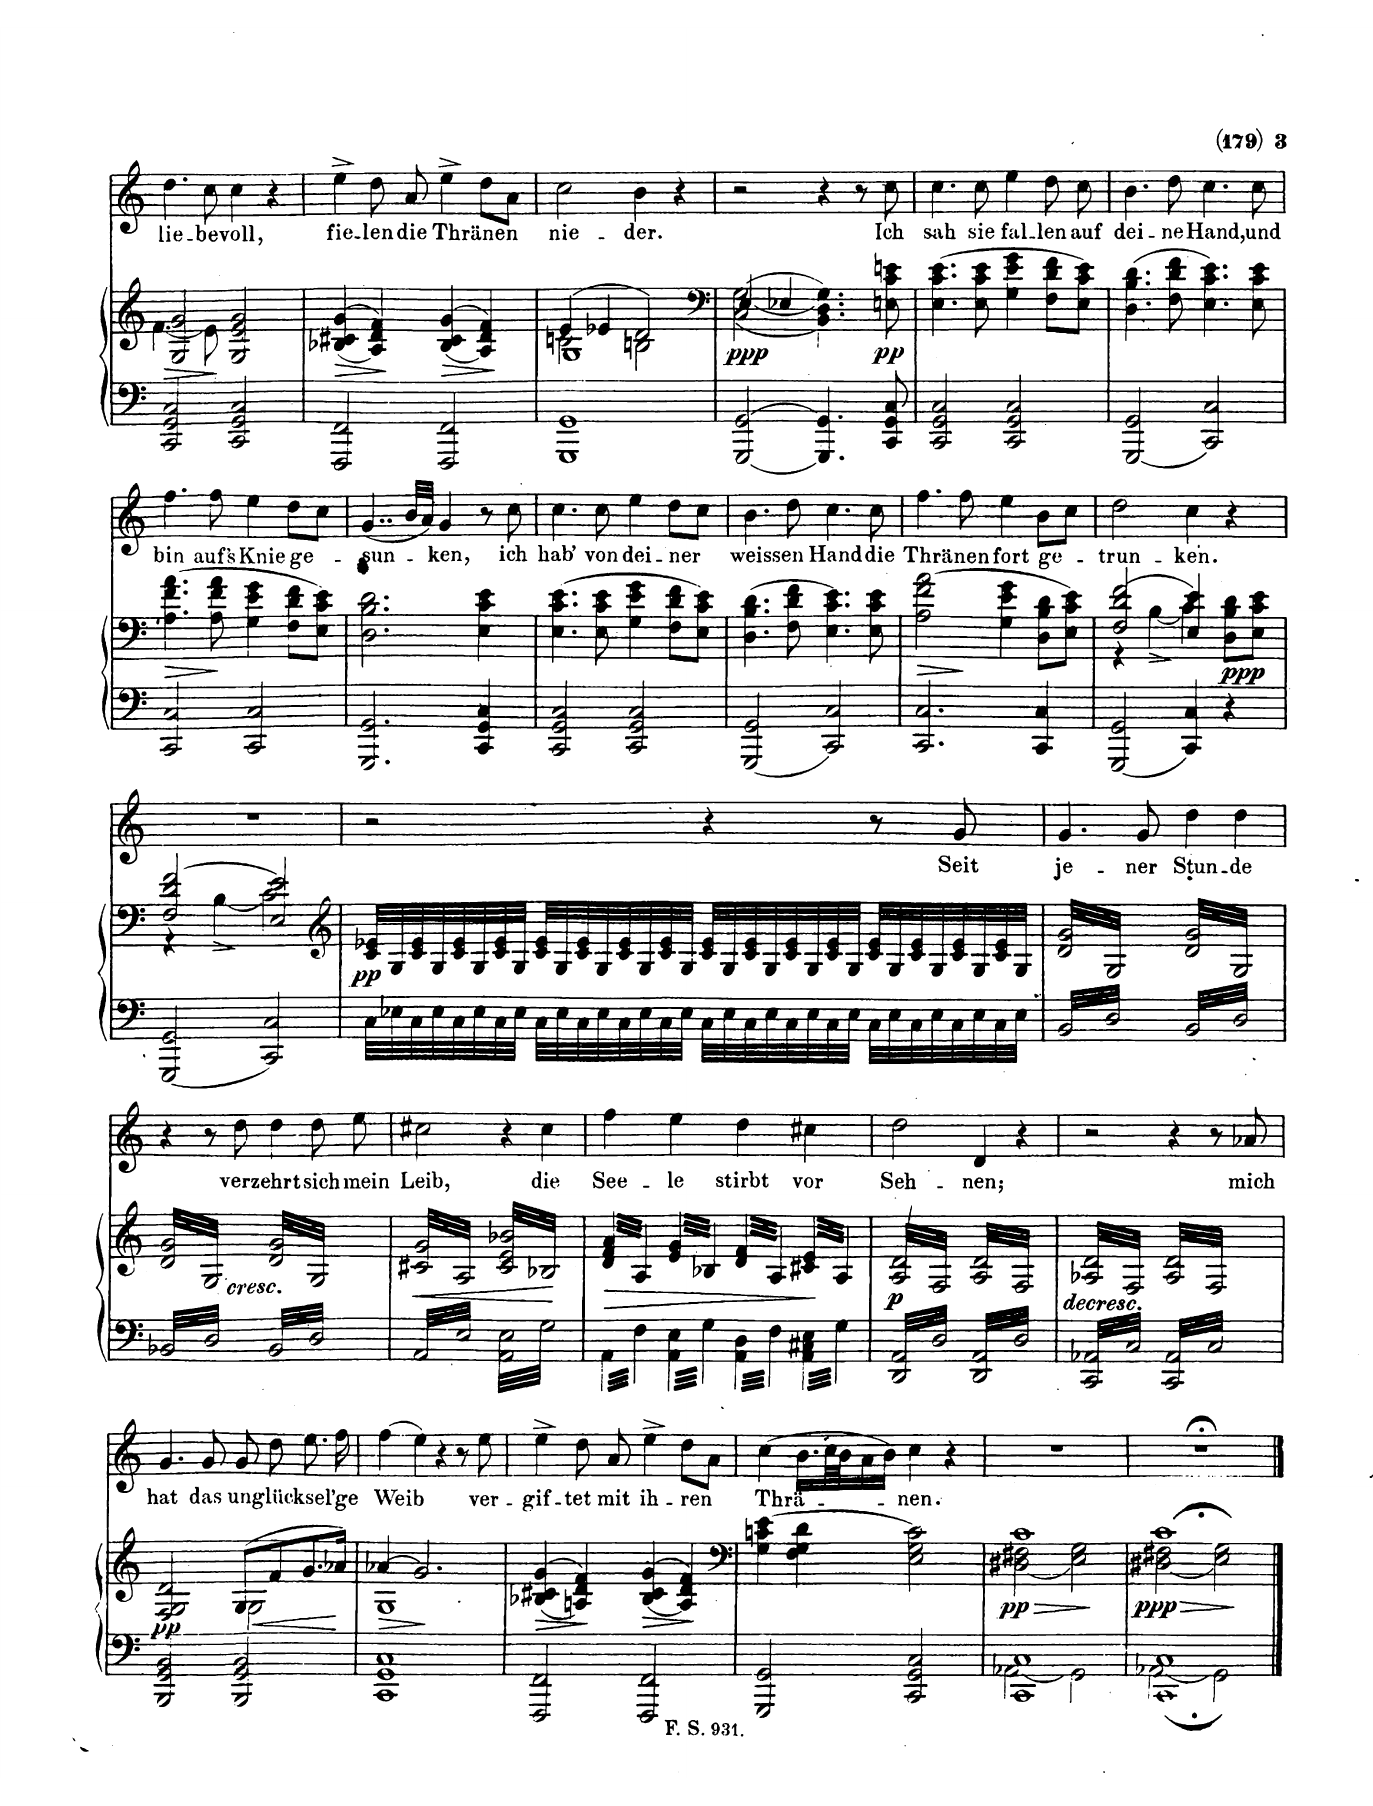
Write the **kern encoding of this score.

**kern	**kern	**dynam	**kern	**text
*part2	*part2	*part2	*part1	*part1
*staff3	*staff2	*staff2/3	*staff1	*staff1
*I"Piano	*	*	*I"Voice	*
*I'Pno	*	*	*	*
*clefF4	*clefG2	*	*clefG2	*
*k[]	*k[]	*	*k[]	*
*M2/2	*M2/2	*	*M2/2	*
*met(c|)	*met(c|)	*	*met(c|)	*
=20	=20	=20	=20	=20
!	!	!LO:HP:b	!	!
*	*^	*	*	*
2CC/ 2GG/ 2C/	2G/ 2g/	(4.f\	>	4.dd\	lie-
.	.	8e\)	]	8cc\	-be-
2CC/ 2GG/ 2C/	2G/ 2e/ 2g/	2ryy	.	4cc\	-voll,
.	.	.	.	4r	.
*	*v	*v	*	*	*
=21	=21	=21	=21	=21
!	!	!LO:HP:b	!	!
2FFF/ 2FF/	(>(4B-X/ 4c#X/ 4g/	>	4ee^\	fie-
.	4A/ 4d/ 4f/))	.	8dd\	-len
.	.	.	8a/	die
!	!	!LO:HP:n=1:b	!	!
2FFF/ 2FF/	((>4B-/ 4c#/ 4g/	] >	4ee^\	Trä-
.	4A/ 4d/ 4f/))	.	8dd\L	-nen
.	.	.	8a\J	.
.	.	]	.	.
=22	=22	=22	=22	=22
*	*^	*	*	*
*	*	*^	*	*	*
1GGG 1GG	(4e/	2cn\	1G	.	2cc\	nie-
.	4e-X/	.	.	.	.	.
.	2d/)	2Bn\	.	.	4b\	-der.
.	.	.	.	.	4r	.
*	*v	*v	*v	*	*	*
=23	=23	=23	=23	=23
*	*clefF4	*	*	*
*	*^	*	*	*
!	!	!	!LO:DY:b	!	!
[2GGG/ [2GG/	(<4E/	(2C\ [>2G\	ppp	2r	.
.	4E-X/)	.	.	.	.
4.GGG/] 4.GG/]	2ryy	4.BB\ 4.D\ 4.G\])	.	4r	.
.	.	.	.	8r	.
!	!	!	!LO:DY:b	!	!
8CC/ 8GG/ 8C/	.	8En\ 8c\ 8en\	pp	8cc\	Ich
*	*v	*v	*	*	*
=24	=24	=24	=24	=24
2CC/ 2GG/ 2C/	(4.E\ 4.c\ 4.e\	.	4.cc\	sah
.	8E\ 8c\ 8e\	.	8cc\	sie
2CC/ 2GG/ 2C/	4G\ 4e\ 4g\	.	4ee\	fal-
.	8F\ 8d\ 8f\L	.	8dd\	-len
.	8E\ 8c\ 8e\J)	.	8cc\	auf
=25	=25	=25	=25	=25
2GGG/ 2GG/	(4.D\ 4.B\ 4.d\	.	4.b\	dei-
.	8F\ 8d\ 8f\	.	8dd\	-ne
2CC/ 2C/	4.E\ 4.c\ 4.e\)	.	4.cc\	Hand,
.	8E\ 8c\ 8e\	.	8cc\	und
=26	=26	=26	=26	=26
!	!	!LO:HP:b	!	!
2CC/ 2C/	(4.A\ 4.f\ 4.a\	>	4.ff\	bin
.	8A\ 8f\ 8a\	.	8ff\	auf's
2CC/ 2C/	4G\ 4e\ 4g\	]	4ee\	Knie
.	8F\ 8d\ 8f\L	.	8dd\L	ge-
.	8E\ 8c\ 8e\J)	.	8cc\J	.
=27	=27	=27	=27	=27
2.GGG/ 2.GG/	2.D\ 2.B\ 2.d\	.	(4..g/	-sun-
.	.	.	32b/LLL	.
.	.	.	32a/JJJ)	.
.	.	.	4g/	-ken,
4CC/ 4GG/ 4C/	4E\ 4c\ 4e\	.	8r	.
.	.	.	8cc\	ich
=28	=28	=28	=28	=28
2CC/ 2GG/ 2C/	(4.E\ 4.c\ 4.e\	.	4.cc\	hab’
.	8E\ 8c\ 8e\	.	8cc\	von
2CC/ 2GG/ 2C/	4G\ 4e\ 4g\	.	4ee\	dei-
.	8F\ 8d\ 8f\L	.	8dd\L	-ner
.	8E\ 8c\ 8e\J)	.	8cc\J	.
=29	=29	=29	=29	=29
2GGG/ 2GG/	(4.D\ 4.B\ 4.d\	.	4.b\	weiss-
.	8F\ 8d\ 8f\	.	8dd\	-en
2CC/ 2C/	4.E\ 4.c\ 4.e\)	.	4.cc\	Hand
.	8E\ 8c\ 8e\	.	8cc\	die
=30	=30	=30	=30	=30
!	!	!LO:HP:b	!	!
2.CC/ 2.C/	(2A\ 2f\ 2a\	>	4.ff\	Trä-
.	.	.	8ff\	-nen
.	4G\ 4e\ 4g\	]	4ee\	fort
4CC/ 4C/	8D\ 8B\ 8d\L	.	8b\L	ge-
.	8E\ 8c\ 8e\J)	.	8cc\J	.
=31	=31	=31	=31	=31
*	*^	*	*	*
2GGG/ 2GG/	(2F/ 2d/ 2f/	4r	.	2dd\	-trun-
.	.	(4B^\	.	.	.
4CC/ 4C/	4E/ 4e/)	4c\)	.	4cc\	-ken.
!	!	!	!LO:DY:b	!	!
4r	4ryy	8D\ 8B\ 8d\L	ppp	4r	.
.	.	8E\ 8c\ 8e\J	.	.	.
=32	=32	=32	=32	=32	=32
2GGG/ 2GG/	(2F/ 2d/ 2f/	4r	.	1r	.
.	.	(4B^\	.	.	.
2CC/ 2C/	2E/ 2e/)	2c\)	.	.	.
*	*v	*v	*	*	*
=33	=33	=33	=33	=33
*	*clefG2	*	*	*
*	*^	*	*	*
!	!	!	!LO:DY:b	!	!
*	*v	*v	*	*	*
32C\LLL	32c/ 32e-X/LLL	pp	2r	.
32E-X\	32G/	.	.	.
32C\	32c/ 32e-/	.	.	.
32E-\	32G/	.	.	.
32C\	32c/ 32e-/	.	.	.
32E-\	32G/	.	.	.
32C\	32c/ 32e-/	.	.	.
32E-\JJJ	32G/JJJ	.	.	.
32C\LLL	32c/ 32e-/LLL	.	.	.
32E-\	32G/	.	.	.
32C\	32c/ 32e-/	.	.	.
32E-\	32G/	.	.	.
32C\	32c/ 32e-/	.	.	.
32E-\	32G/	.	.	.
32C\	32c/ 32e-/	.	.	.
32E-\JJJ	32G/JJJ	.	.	.
32C\LLL	32c/ 32e-/LLL	.	4r	.
32E-\	32G/	.	.	.
32C\	32c/ 32e-/	.	.	.
32E-\	32G/	.	.	.
32C\	32c/ 32e-/	.	.	.
32E-\	32G/	.	.	.
32C\	32c/ 32e-/	.	.	.
32E-\JJJ	32G/JJJ	.	.	.
32C\LLL	32c/ 32e-/LLL	.	8r	.
32E-\	32G/	.	.	.
32C\	32c/ 32e-/	.	.	.
32E-\	32G/	.	.	.
32C\	32c/ 32e-/	.	8g/	Seit
32E-\	32G/	.	.	.
32C\	32c/ 32e-/	.	.	.
32E-\JJJ	32G/JJJ	.	.	.
=34	=34	=34	=34	=34
*	*tremolo	*	*	*
6.BB/	64d/ 64g/LLLL	.	4.g/	je-
.	64G/	.	.	.
.	64d/ 64g/	.	.	.
.	64G/	.	.	.
.	64d/ 64g/	.	.	.
.	64G/	.	.	.
.	64d/ 64g/	.	.	.
.	64G/	.	.	.
.	64d/ 64g/	.	.	.
.	64G/	.	.	.
.	64d/ 64g/	.	.	.
.	64G/	.	.	.
.	64d/ 64g/	.	.	.
.	64G/	.	.	.
.	64d/ 64g/	.	.	.
.	64G/	.	.	.
6.D/	64d/ 64g/	.	.	.
.	64G/	.	.	.
.	64d/ 64g/	.	.	.
.	64G/	.	.	.
.	64d/ 64g/	.	.	.
.	64G/	.	.	.
.	64d/ 64g/	.	.	.
.	64G/	.	.	.
.	64d/ 64g/	.	8g/	-ner
.	64G/	.	.	.
.	64d/ 64g/	.	.	.
.	64G/	.	.	.
.	64d/ 64g/	.	.	.
.	64G/	.	.	.
.	64d/ 64g/	.	.	.
.	64G/JJJJ	.	.	.
6.BB/	64d/ 64g/LLLL	.	4dd\	Stun-
.	64G/	.	.	.
.	64d/ 64g/	.	.	.
.	64G/	.	.	.
.	64d/ 64g/	.	.	.
.	64G/	.	.	.
.	64d/ 64g/	.	.	.
.	64G/	.	.	.
.	64d/ 64g/	.	.	.
.	64G/	.	.	.
.	64d/ 64g/	.	.	.
.	64G/	.	.	.
.	64d/ 64g/	.	.	.
.	64G/	.	.	.
.	64d/ 64g/	.	.	.
.	64G/	.	.	.
6.D/	64d/ 64g/	.	4dd\	-de
.	64G/	.	.	.
.	64d/ 64g/	.	.	.
.	64G/	.	.	.
.	64d/ 64g/	.	.	.
.	64G/	.	.	.
.	64d/ 64g/	.	.	.
.	64G/	.	.	.
.	64d/ 64g/	.	.	.
.	64G/	.	.	.
.	64d/ 64g/	.	.	.
.	64G/	.	.	.
.	64d/ 64g/	.	.	.
.	64G/	.	.	.
.	64d/ 64g/	.	.	.
.	64G/JJJJ	.	.	.
=35	=35	=35	=35	=35
6.BB-X/	64d/ 64g/LLLL	.	4r	.
.	64G/	.	.	.
.	64d/ 64g/	.	.	.
.	64G/	.	.	.
.	64d/ 64g/	.	.	.
.	64G/	.	.	.
.	64d/ 64g/	.	.	.
.	64G/	.	.	.
.	64d/ 64g/	.	.	.
.	64G/	.	.	.
.	64d/ 64g/	.	.	.
.	64G/	.	.	.
.	64d/ 64g/	.	.	.
.	64G/	.	.	.
.	64d/ 64g/	.	.	.
.	64G/	.	.	.
!	!LO:TX:b:i:t=cresc.	!	!	!
6.D/	64d/ 64g/	.	8r	.
.	64G/	.	.	.
.	64d/ 64g/	.	.	.
.	64G/	.	.	.
.	64d/ 64g/	.	.	.
.	64G/	.	.	.
.	64d/ 64g/	.	.	.
.	64G/	.	.	.
.	64d/ 64g/	.	8dd\	ver-
.	64G/	.	.	.
.	64d/ 64g/	.	.	.
.	64G/	.	.	.
.	64d/ 64g/	.	.	.
.	64G/	.	.	.
.	64d/ 64g/	.	.	.
.	64G/JJJJ	.	.	.
6.BB-/	64d/ 64g/LLLL	.	4dd\	-zehrt
.	64G/	.	.	.
.	64d/ 64g/	.	.	.
.	64G/	.	.	.
.	64d/ 64g/	.	.	.
.	64G/	.	.	.
.	64d/ 64g/	.	.	.
.	64G/	.	.	.
.	64d/ 64g/	.	.	.
.	64G/	.	.	.
.	64d/ 64g/	.	.	.
.	64G/	.	.	.
.	64d/ 64g/	.	.	.
.	64G/	.	.	.
.	64d/ 64g/	.	.	.
.	64G/	.	.	.
6.D/	64d/ 64g/	.	8dd\	sich
.	64G/	.	.	.
.	64d/ 64g/	.	.	.
.	64G/	.	.	.
.	64d/ 64g/	.	.	.
.	64G/	.	.	.
.	64d/ 64g/	.	.	.
.	64G/	.	.	.
.	64d/ 64g/	.	8ee\	mein
.	64G/	.	.	.
.	64d/ 64g/	.	.	.
.	64G/	.	.	.
.	64d/ 64g/	.	.	.
.	64G/	.	.	.
.	64d/ 64g/	.	.	.
.	64G/JJJJ	.	.	.
=36	=36	=36	=36	=36
!	!	!LO:HP:b	!	!
6.AA/	64c#X/ 64g/LLLL	<	2cc#X\	Leib,
.	64A/	.	.	.
.	64c#X/ 64g/	.	.	.
.	64A/	.	.	.
.	64c#X/ 64g/	.	.	.
.	64A/	.	.	.
.	64c#X/ 64g/	.	.	.
.	64A/	.	.	.
.	64c#X/ 64g/	.	.	.
.	64A/	.	.	.
.	64c#X/ 64g/	.	.	.
.	64A/	.	.	.
.	64c#X/ 64g/	.	.	.
.	64A/	.	.	.
.	64c#X/ 64g/	.	.	.
.	64A/	.	.	.
6.E/	64c#X/ 64g/	.	.	.
.	64A/	.	.	.
.	64c#X/ 64g/	.	.	.
.	64A/	.	.	.
.	64c#X/ 64g/	.	.	.
.	64A/	.	.	.
.	64c#X/ 64g/	.	.	.
.	64A/	.	.	.
.	64c#X/ 64g/	.	.	.
.	64A/	.	.	.
.	64c#X/ 64g/	.	.	.
.	64A/	.	.	.
.	64c#X/ 64g/	.	.	.
.	64A/	.	.	.
.	64c#X/ 64g/	.	.	.
.	64A/JJJJ	.	.	.
6.AA\ 6.E\	64c#/ 64e/ 64b-X/LLLL	.	4r	.
.	64B-X/	.	.	.
.	64c#/ 64e/ 64b-X/	.	.	.
.	64B-X/	.	.	.
.	64c#/ 64e/ 64b-X/	.	.	.
.	64B-X/	.	.	.
.	64c#/ 64e/ 64b-X/	.	.	.
.	64B-X/	.	.	.
.	64c#/ 64e/ 64b-X/	.	.	.
.	64B-X/	.	.	.
.	64c#/ 64e/ 64b-X/	.	.	.
.	64B-X/	.	.	.
.	64c#/ 64e/ 64b-X/	.	.	.
.	64B-X/	.	.	.
.	64c#/ 64e/ 64b-X/	.	.	.
.	64B-X/	.	.	.
6.G\	64c#/ 64e/ 64b-X/	.	4cc#\	die
.	64B-X/	.	.	.
.	64c#/ 64e/ 64b-X/	.	.	.
.	64B-X/	.	.	.
.	64c#/ 64e/ 64b-X/	.	.	.
.	64B-X/	.	.	.
.	64c#/ 64e/ 64b-X/	.	.	.
.	64B-X/	.	.	.
.	64c#/ 64e/ 64b-X/	.	.	.
.	64B-X/	.	.	.
.	64c#/ 64e/ 64b-X/	.	.	.
.	64B-X/	.	.	.
.	64c#/ 64e/ 64b-X/	.	.	.
.	64B-X/	.	.	.
.	64c#/ 64e/ 64b-X/	.	.	.
.	64B-X/JJJJ	.	.	.
.	.	[	.	.
=37	=37	=37	=37	=37
!	!	!LO:HP:b	!	!
12.AA\	64d/ 64f/ 64a/LLLL	>	4ff\	See-
.	64A/	.	.	.
.	64d/ 64f/ 64a/	.	.	.
.	64A/	.	.	.
.	64d/ 64f/ 64a/	.	.	.
.	64A/	.	.	.
.	64d/ 64f/ 64a/	.	.	.
.	64A/	.	.	.
12.F\	64d/ 64f/ 64a/	.	.	.
.	64A/	.	.	.
.	64d/ 64f/ 64a/	.	.	.
.	64A/	.	.	.
.	64d/ 64f/ 64a/	.	.	.
.	64A/	.	.	.
.	64d/ 64f/ 64a/	.	.	.
.	64A/JJJJ	.	.	.
12.AA\ 12.E\	64e/ 64g/LLLL	.	4ee\	-le
.	64B-X/	.	.	.
.	64e/ 64g/	.	.	.
.	64B-X/	.	.	.
.	64e/ 64g/	.	.	.
.	64B-X/	.	.	.
.	64e/ 64g/	.	.	.
.	64B-X/	.	.	.
12.G\	64e/ 64g/	.	.	.
.	64B-X/	.	.	.
.	64e/ 64g/	.	.	.
.	64B-X/	.	.	.
.	64e/ 64g/	.	.	.
.	64B-X/	.	.	.
.	64e/ 64g/	.	.	.
.	64B-X/JJJJ	.	.	.
12.AA\ 12.D\	64d/ 64f/LLLL	.	4dd\	stirbt
.	64A/	.	.	.
.	64d/ 64f/	.	.	.
.	64A/	.	.	.
.	64d/ 64f/	.	.	.
.	64A/	.	.	.
.	64d/ 64f/	.	.	.
.	64A/	.	.	.
12.F\	64d/ 64f/	.	.	.
.	64A/	.	.	.
.	64d/ 64f/	.	.	.
.	64A/	.	.	.
.	64d/ 64f/	.	.	.
.	64A/	.	.	.
.	64d/ 64f/	.	.	.
.	64A/JJJJ	.	.	.
12.AA\ 12.C#X\ 12.E\	64c#X/ 64e/LLLL	.	4cc#X\	vor
.	64A/	.	.	.
.	64c#X/ 64e/	.	.	.
.	64A/	.	.	.
.	64c#X/ 64e/	.	.	.
.	64A/	.	.	.
.	64c#X/ 64e/	.	.	.
.	64A/	.	.	.
12.G\	64c#X/ 64e/	]	.	.
.	64A/	.	.	.
.	64c#X/ 64e/	.	.	.
.	64A/	.	.	.
.	64c#X/ 64e/	.	.	.
.	64A/	.	.	.
.	64c#X/ 64e/	.	.	.
.	64A/JJJJ	.	.	.
=38	=38	=38	=38	=38
!	!	!LO:DY:b	!	!
6.DD/ 6.AA/	64A/ 64d/LLLL	p	2dd\	Seh-
.	64F/	.	.	.
.	64A/ 64d/	.	.	.
.	64F/	.	.	.
.	64A/ 64d/	.	.	.
.	64F/	.	.	.
.	64A/ 64d/	.	.	.
.	64F/	.	.	.
.	64A/ 64d/	.	.	.
.	64F/	.	.	.
.	64A/ 64d/	.	.	.
.	64F/	.	.	.
.	64A/ 64d/	.	.	.
.	64F/	.	.	.
.	64A/ 64d/	.	.	.
.	64F/	.	.	.
6.D/	64A/ 64d/	.	.	.
.	64F/	.	.	.
.	64A/ 64d/	.	.	.
.	64F/	.	.	.
.	64A/ 64d/	.	.	.
.	64F/	.	.	.
.	64A/ 64d/	.	.	.
.	64F/	.	.	.
.	64A/ 64d/	.	.	.
.	64F/	.	.	.
.	64A/ 64d/	.	.	.
.	64F/	.	.	.
.	64A/ 64d/	.	.	.
.	64F/	.	.	.
.	64A/ 64d/	.	.	.
.	64F/JJJJ	.	.	.
6.DD/ 6.AA/	64A/ 64d/LLLL	.	4d/	-nen;
.	64F/	.	.	.
.	64A/ 64d/	.	.	.
.	64F/	.	.	.
.	64A/ 64d/	.	.	.
.	64F/	.	.	.
.	64A/ 64d/	.	.	.
.	64F/	.	.	.
.	64A/ 64d/	.	.	.
.	64F/	.	.	.
.	64A/ 64d/	.	.	.
.	64F/	.	.	.
.	64A/ 64d/	.	.	.
.	64F/	.	.	.
.	64A/ 64d/	.	.	.
.	64F/	.	.	.
6.D/	64A/ 64d/	.	4r	.
.	64F/	.	.	.
.	64A/ 64d/	.	.	.
.	64F/	.	.	.
.	64A/ 64d/	.	.	.
.	64F/	.	.	.
.	64A/ 64d/	.	.	.
.	64F/	.	.	.
.	64A/ 64d/	.	.	.
.	64F/	.	.	.
.	64A/ 64d/	.	.	.
.	64F/	.	.	.
.	64A/ 64d/	.	.	.
.	64F/	.	.	.
.	64A/ 64d/	.	.	.
.	64F/JJJJ	.	.	.
=39	=39	=39	=39	=39
!	!LO:TX:b:i:t=dim.	!	!	!
6.CC/ 6.AA-X/	64A-X/ 64d/LLLL	.	2r	.
.	64F/	.	.	.
.	64A-X/ 64d/	.	.	.
.	64F/	.	.	.
.	64A-X/ 64d/	.	.	.
.	64F/	.	.	.
.	64A-X/ 64d/	.	.	.
.	64F/	.	.	.
.	64A-X/ 64d/	.	.	.
.	64F/	.	.	.
.	64A-X/ 64d/	.	.	.
.	64F/	.	.	.
.	64A-X/ 64d/	.	.	.
.	64F/	.	.	.
.	64A-X/ 64d/	.	.	.
.	64F/	.	.	.
6.C/	64A-X/ 64d/	.	.	.
.	64F/	.	.	.
.	64A-X/ 64d/	.	.	.
.	64F/	.	.	.
.	64A-X/ 64d/	.	.	.
.	64F/	.	.	.
.	64A-X/ 64d/	.	.	.
.	64F/	.	.	.
.	64A-X/ 64d/	.	.	.
.	64F/	.	.	.
.	64A-X/ 64d/	.	.	.
.	64F/	.	.	.
.	64A-X/ 64d/	.	.	.
.	64F/	.	.	.
.	64A-X/ 64d/	.	.	.
.	64F/JJJJ	.	.	.
6.CC/ 6.AA-/	64A-/ 64d/LLLL	.	4r	.
.	64F/	.	.	.
.	64A-/ 64d/	.	.	.
.	64F/	.	.	.
.	64A-/ 64d/	.	.	.
.	64F/	.	.	.
.	64A-/ 64d/	.	.	.
.	64F/	.	.	.
.	64A-/ 64d/	.	.	.
.	64F/	.	.	.
.	64A-/ 64d/	.	.	.
.	64F/	.	.	.
.	64A-/ 64d/	.	.	.
.	64F/	.	.	.
.	64A-/ 64d/	.	.	.
.	64F/	.	.	.
6.C/	64A-/ 64d/	.	8r	.
.	64F/	.	.	.
.	64A-/ 64d/	.	.	.
.	64F/	.	.	.
.	64A-/ 64d/	.	.	.
.	64F/	.	.	.
.	64A-/ 64d/	.	.	.
.	64F/	.	.	.
.	64A-/ 64d/	.	8a-X/	mich
.	64F/	.	.	.
.	64A-/ 64d/	.	.	.
.	64F/	.	.	.
.	64A-/ 64d/	.	.	.
.	64F/	.	.	.
.	64A-/ 64d/	.	.	.
.	64F/JJJJ	.	.	.
*	*Xtremolo	*	*	*
=40	=40	=40	=40	=40
*^	*^	*	*	*
!	!	!	!	!LO:DY:a=2	!	!
2BBB/ 2GG/ 2BB/	2ryy	2F/ 2G/ 2d/	2ryy	pp	4.g/	hat
.	.	.	.	.	.	.
.	.	.	.	.	.	.
.	.	.	.	.	.	.
.	.	.	.	.	.	.
.	.	.	.	.	.	.
.	.	.	.	.	.	.
.	.	.	.	.	.	.
.	.	.	.	.	.	.
.	.	.	.	.	.	.
.	.	.	.	.	.	.
.	.	.	.	.	.	.
.	.	.	.	.	.	.
.	.	.	.	.	.	.
.	.	.	.	.	.	.
.	.	.	.	.	.	.
.	.	.	.	.	8g/	das
!	!	!	!	!LO:HP:b	!	!
2GG/ 2BB/	2BBB/	(8G/L	2G\	<	8g/	un-
.	.	8f/	.	.	8dd\	-glück-
.	.	8.g/	.	.	8.ee\	-sel’
.	.	16a-X/Jk)	.	[	16ff\	ge
*v	*v	*	*	*	*	*
=41	=41	=41	=41	=41	=41
!	!	!	!LO:HP:b	!	!
1CC 1GG 1C	(4a-X/	1G	>	(4ff\	Weib
.	2.g/)	.	]	4ee\)	.
.	.	.	.	4r	.
.	.	.	.	8r	.
.	.	.	.	8ee\	ver-
*	*v	*v	*	*	*
=42	=42	=42	=42	=42
!	!	!LO:HP:b	!	!
2FFF/ 2FF/	((4B-X/ 4c#X/ 4g/	>	4ee^\	-gif-
.	4A/ 4d/ 4f/))	.	8dd\	-tet
.	.	.	8a/	mit
!	!	!LO:HP:n=1:b	!	!
2FFF/ 2FF/	((4B-/ 4c#/ 4g/	] >	4ee^\	ih-
.	4A/ 4d/ 4f/))	.	8dd\L	-ren
.	.	.	8a\J	.
.	.	]	.	.
=43	=43	=43	=43	=43
*	*clefF4	*	*	*
2GGG/ 2GG/	(4G\ 4cn\ 4e\	.	(4cc\	Trä-
.	4F\ 4G\ 4d\	.	16.b\LL	.
.	.	.	64cc\LL	.
.	.	.	64b\JJ	.
.	.	.	16a\	.
.	.	.	16b\JJ)	.
2CC/ 2GG/ 2C/	2E\ 2G\ 2c\)	.	4cc\	-nen.
.	.	.	4r	.
=44	=44	=44	=44	=44
*^	*	*	*	*
!	!	!	!LO:HP:b	!	!
*	*	*^	*	*	*
!	!	!	!	!LO:DY:n=1:b	!	!
2AA-X\	1CC 1C	1c	(2D#X\ 2F#X\	> pp	1r	.
2GG\	.	.	2E\ 2G\)	.	.	.
*v	*v	*	*	*	*	*
*	*v	*v	*	*	*
.	.	]	.	.
=45	=45	=45	=45	=45
*^	*	*	*	*
!	!	!	!LO:HP:b	!	!
*	*	*^	*	*	*
!	!	!	!	!LO:DY:n=1:b	!	!
2AA-X;<\	1CC 1C	1c	(2D#X\;< 2F#X\;<	> ppp	1r;<	.
2GG\	.	.	2E\ 2G\)	.	.	.
*v	*v	*	*	*	*	*
*	*v	*v	*	*	*
.	.	]	.	.
==	==	==	==	==
*-	*-	*-	*-	*-
